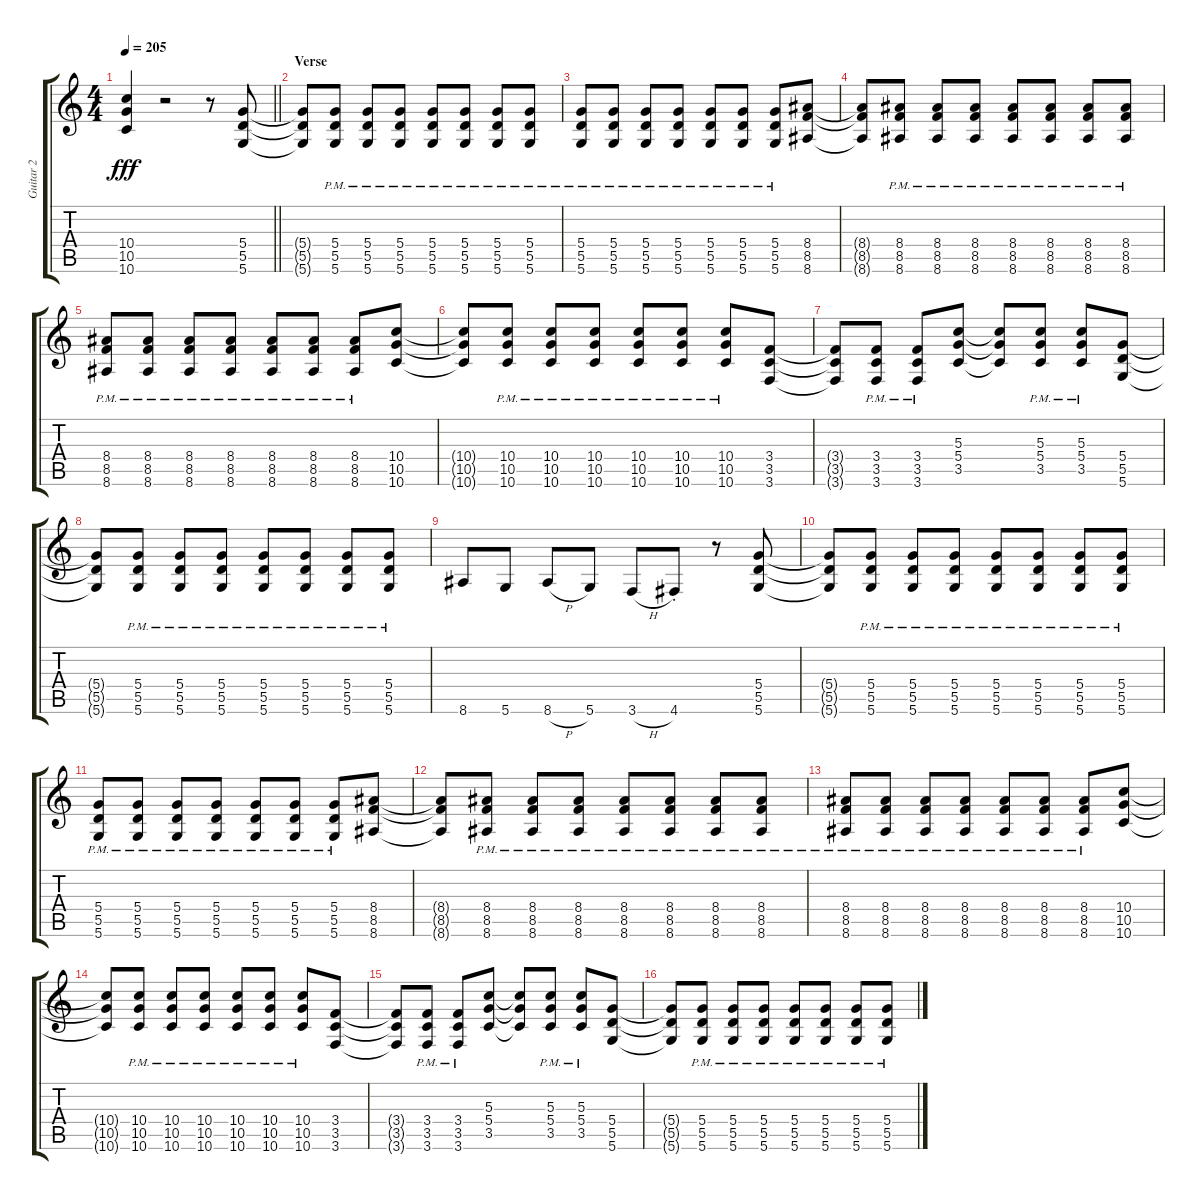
\track ("Guitar 2" "Guitar 2") {instrument distortionguitar}
\staff {score tabs}
\tuning (E4 B3 G3 D3 A2 D2) {hide}
\ts (4 4)
\tempo 205
\clef g2
\barLineRight lightlight
\ks c
(10.4 10.5 10.6).4{dy fff} r.2 r.8 (5.4 5.5 5.6).8 |
\section ("" "Verse")
(5.4{t} 5.5{t} 5.6{t}).8 (5.4{pm} 5.5{pm} 5.6{pm}).8 (5.4{pm} 5.5{pm} 5.6{pm}).8 (5.4{pm} 5.5{pm} 5.6{pm}).8 (5.4{pm} 5.5{pm} 5.6{pm}).8 (5.4{pm} 5.5{pm} 5.6{pm}).8 (5.4{pm} 5.5{pm} 5.6{pm}).8 (5.4{pm} 5.5{pm} 5.6{pm}).8 |
(5.4{pm} 5.5{pm} 5.6{pm}).8 (5.4{pm} 5.5{pm} 5.6{pm}).8 (5.4{pm} 5.5{pm} 5.6{pm}).8 (5.4{pm} 5.5{pm} 5.6{pm}).8 (5.4{pm} 5.5{pm} 5.6{pm}).8 (5.4{pm} 5.5{pm} 5.6{pm}).8 (5.4{pm} 5.5{pm} 5.6{pm}).8 (8.4 8.5 8.6).8 |
(8.4{t} 8.5{t} 8.6{t}).8 (8.4{pm} 8.5{pm} 8.6{pm}).8 (8.4{pm} 8.5{pm} 8.6{pm}).8 (8.4{pm} 8.5{pm} 8.6{pm}).8 (8.4{pm} 8.5{pm} 8.6{pm}).8 (8.4{pm} 8.5{pm} 8.6{pm}).8 (8.4{pm} 8.5{pm} 8.6{pm}).8 (8.4{pm} 8.5{pm} 8.6{pm}).8 |
(8.4{pm} 8.5{pm} 8.6{pm}).8 (8.4{pm} 8.5{pm} 8.6{pm}).8 (8.4{pm} 8.5{pm} 8.6{pm}).8 (8.4{pm} 8.5{pm} 8.6{pm}).8 (8.4{pm} 8.5{pm} 8.6{pm}).8 (8.4{pm} 8.5{pm} 8.6{pm}).8 (8.4{pm} 8.5{pm} 8.6{pm}).8 (10.4 10.5 10.6).8 |
(10.4{t} 10.5{t} 10.6{t}).8 (10.4{pm} 10.5{pm} 10.6{pm}).8 (10.4{pm} 10.5{pm} 10.6{pm}).8 (10.4{pm} 10.5{pm} 10.6{pm}).8 (10.4{pm} 10.5{pm} 10.6{pm}).8 (10.4{pm} 10.5{pm} 10.6{pm}).8 (10.4{pm} 10.5{pm} 10.6{pm}).8 (3.4 3.5 3.6).8 |
(3.4{t} 3.5{t} 3.6{t}).8 (3.4{pm} 3.5{pm} 3.6{pm}).8 (3.4{pm} 3.5{pm} 3.6{pm}).8 (5.3 5.4 3.5).8 (5.3{t} 5.4{t} 3.5{t}).8 (5.3{pm} 5.4{pm} 3.5{pm}).8 (5.3{pm} 5.4{pm} 3.5{pm}).8 (5.4 5.5 5.6).8 |
(5.4{t} 5.5{t} 5.6{t}).8 (5.4{pm} 5.5{pm} 5.6{pm}).8 (5.4{pm} 5.5{pm} 5.6{pm}).8 (5.4{pm} 5.5{pm} 5.6{pm}).8 (5.4{pm} 5.5{pm} 5.6{pm}).8 (5.4{pm} 5.5{pm} 5.6{pm}).8 (5.4{pm} 5.5{pm} 5.6{pm}).8 (5.4{pm} 5.5{pm} 5.6{pm}).8 |
8.6.8 5.6.8 8.6{h}.8 5.6.8 3.6{h}.8 4.6{st}.8 r.8 (5.4 5.5 5.6).8 |
(5.4{t} 5.5{t} 5.6{t}).8 (5.4{pm} 5.5{pm} 5.6{pm}).8 (5.4{pm} 5.5{pm} 5.6{pm}).8 (5.4{pm} 5.5{pm} 5.6{pm}).8 (5.4{pm} 5.5{pm} 5.6{pm}).8 (5.4{pm} 5.5{pm} 5.6{pm}).8 (5.4{pm} 5.5{pm} 5.6{pm}).8 (5.4{pm} 5.5{pm} 5.6{pm}).8 |
(5.4{pm} 5.5{pm} 5.6{pm}).8 (5.4{pm} 5.5{pm} 5.6{pm}).8 (5.4{pm} 5.5{pm} 5.6{pm}).8 (5.4{pm} 5.5{pm} 5.6{pm}).8 (5.4{pm} 5.5{pm} 5.6{pm}).8 (5.4{pm} 5.5{pm} 5.6{pm}).8 (5.4{pm} 5.5{pm} 5.6{pm}).8 (8.4 8.5 8.6).8 |
(8.4{t} 8.5{t} 8.6{t}).8 (8.4{pm} 8.5{pm} 8.6{pm}).8 (8.4{pm} 8.5{pm} 8.6{pm}).8 (8.4{pm} 8.5{pm} 8.6{pm}).8 (8.4{pm} 8.5{pm} 8.6{pm}).8 (8.4{pm} 8.5{pm} 8.6{pm}).8 (8.4{pm} 8.5{pm} 8.6{pm}).8 (8.4{pm} 8.5{pm} 8.6{pm}).8 |
(8.4{pm} 8.5{pm} 8.6{pm}).8 (8.4{pm} 8.5{pm} 8.6{pm}).8 (8.4{pm} 8.5{pm} 8.6{pm}).8 (8.4{pm} 8.5{pm} 8.6{pm}).8 (8.4{pm} 8.5{pm} 8.6{pm}).8 (8.4{pm} 8.5{pm} 8.6{pm}).8 (8.4{pm} 8.5{pm} 8.6{pm}).8 (10.4 10.5 10.6).8 |
(10.4{t} 10.5{t} 10.6{t}).8 (10.4{pm} 10.5{pm} 10.6{pm}).8 (10.4{pm} 10.5{pm} 10.6{pm}).8 (10.4{pm} 10.5{pm} 10.6{pm}).8 (10.4{pm} 10.5{pm} 10.6{pm}).8 (10.4{pm} 10.5{pm} 10.6{pm}).8 (10.4{pm} 10.5{pm} 10.6{pm}).8 (3.4 3.5 3.6).8 |
(3.4{t} 3.5{t} 3.6{t}).8 (3.4{pm} 3.5{pm} 3.6{pm}).8 (3.4{pm} 3.5{pm} 3.6{pm}).8 (5.3 5.4 3.5).8 (5.3{t} 5.4{t} 3.5{t}).8 (5.3{pm} 5.4{pm} 3.5{pm}).8 (5.3{pm} 5.4{pm} 3.5{pm}).8 (5.4 5.5 5.6).8 |
(5.4{t} 5.5{t} 5.6{t}).8 (5.4{pm} 5.5{pm} 5.6{pm}).8 (5.4{pm} 5.5{pm} 5.6{pm}).8 (5.4{pm} 5.5{pm} 5.6{pm}).8 (5.4{pm} 5.5{pm} 5.6{pm}).8 (5.4{pm} 5.5{pm} 5.6{pm}).8 (5.4{pm} 5.5{pm} 5.6{pm}).8 (5.4{pm} 5.5{pm} 5.6{pm}).8
